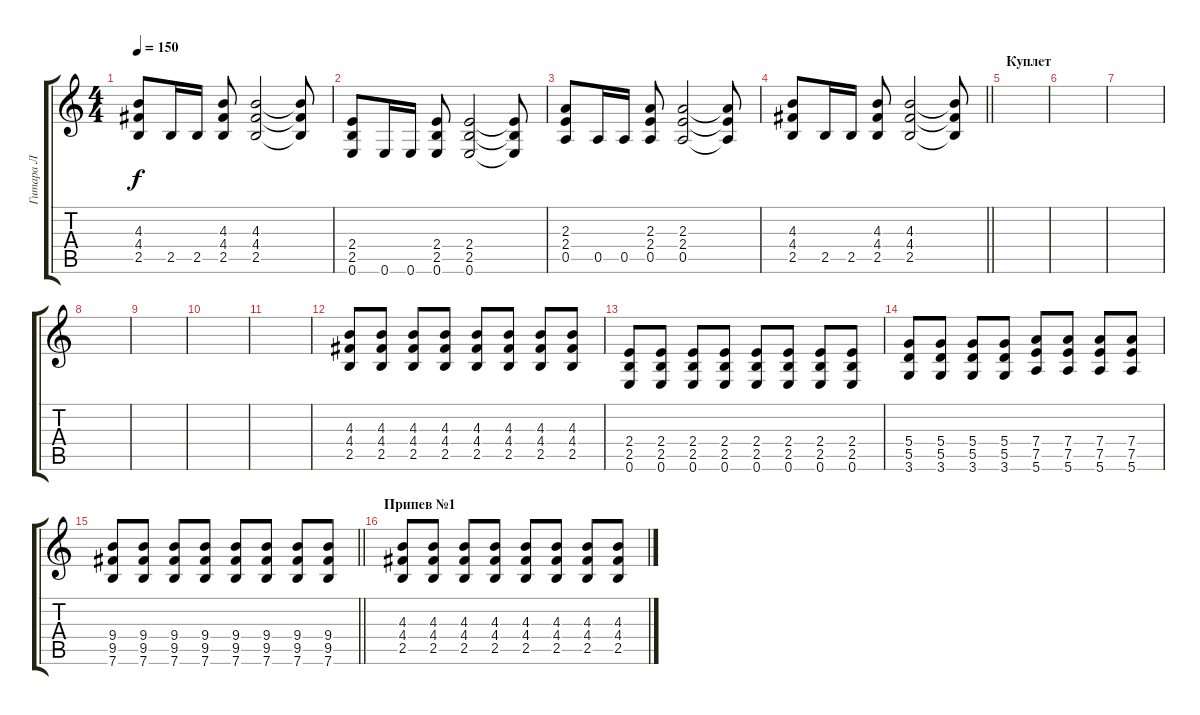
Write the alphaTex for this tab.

\track ("Гитара Л" "Гитара Л") {instrument distortionguitar}
\staff {score tabs}
\tuning (E4 B3 G3 D3 A2 E2) {hide}
\ts (4 4)
\tempo 150
\clef g2
\ks c
(4.3 4.4 2.5).8{dy f} 2.5.16 2.5.16 (4.3 4.4 2.5).8 (4.3 4.4 2.5).2 (4.3{t} 4.4{t} 2.5{t}).8 |
(2.4 2.5 0.6).8 0.6.16 0.6.16 (2.4 2.5 0.6).8 (2.4 2.5 0.6).2 (2.4{t} 2.5{t} 0.6{t}).8 |
(2.3 2.4 0.5).8 0.5.16 0.5.16 (2.3 2.4 0.5).8 (2.3 2.4 0.5).2 (2.3{t} 2.4{t} 0.5{t}).8 |
\barLineRight lightlight
(4.3 4.4 2.5).8 2.5.16 2.5.16 (4.3 4.4 2.5).8 (4.3 4.4 2.5).2 (4.3{t} 4.4{t} 2.5{t}).8 |
\section ("" "Куплет")
|
|
|
|
|
|
|
(4.3 4.4 2.5).8{volume 13} (4.3 4.4 2.5).8 (4.3 4.4 2.5).8 (4.3 4.4 2.5).8 (4.3 4.4 2.5).8 (4.3 4.4 2.5).8 (4.3 4.4 2.5).8 (4.3 4.4 2.5).8 |
(2.4 2.5 0.6).8 (2.4 2.5 0.6).8 (2.4 2.5 0.6).8 (2.4 2.5 0.6).8 (2.4 2.5 0.6).8 (2.4 2.5 0.6).8 (2.4 2.5 0.6).8 (2.4 2.5 0.6).8 |
(5.4 5.5 3.6).8 (5.4 5.5 3.6).8 (5.4 5.5 3.6).8 (5.4 5.5 3.6).8 (7.4 7.5 5.6).8 (7.4 7.5 5.6).8 (7.4 7.5 5.6).8 (7.4 7.5 5.6).8 |
\barLineRight lightlight
(9.4 9.5 7.6).8 (9.4 9.5 7.6).8 (9.4 9.5 7.6).8 (9.4 9.5 7.6).8 (9.4 9.5 7.6).8 (9.4 9.5 7.6).8 (9.4 9.5 7.6).8 (9.4 9.5 7.6).8 |
\section ("" "Припев №1")
(4.3 4.4 2.5).8 (4.3 4.4 2.5).8 (4.3 4.4 2.5).8 (4.3 4.4 2.5).8 (4.3 4.4 2.5).8 (4.3 4.4 2.5).8 (4.3 4.4 2.5).8 (4.3 4.4 2.5).8
